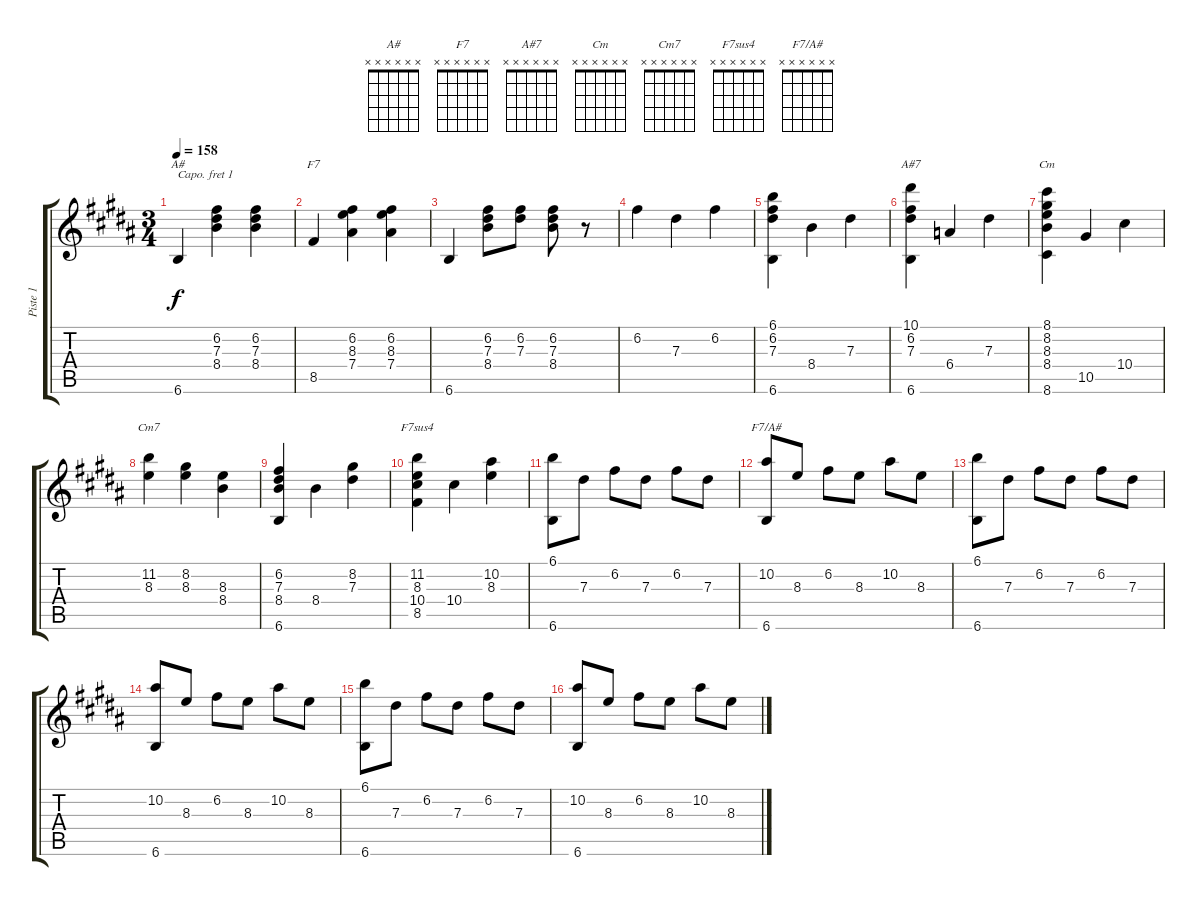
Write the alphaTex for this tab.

\track ("Piste 1" "Piste 1") {instrument acousticguitarsteel}
\staff {score tabs}
\capo 1
\tuning (E4 B3 G3 D3 A2 E2) {hide}
\chord ("A#" x x x x x x)
\chord ("F7" x x x x x x)
\chord ("A#7" x x x x x x)
\chord ("Cm" x x x x x x)
\chord ("Cm7" x x x x x x)
\chord ("F7sus4" x x x x x x)
\chord ("F7/A#" x x x x x x)
\ts (3 4)
\tempo 158
\clef g2
\ks b
6.6.4{ch "A#" dy f} (6.2 7.3 8.4).4 (6.2 7.3 8.4).4 |
8.5.4{ch "F7"} (6.2 8.3 7.4).4 (6.2 8.3 7.4).4 |
6.6.4 (6.2 7.3 8.4).8 (6.2 7.3).8 (6.2 7.3 8.4).8 r.8 |
6.2.4 7.3.4 6.2.4 |
(6.1 6.2 7.3 6.6).4 8.4.4 7.3.4 |
(10.1 6.2 7.3 6.6).4{ch "A#7"} 6.4.4 7.3.4 |
(8.1 8.2 8.3 8.4 8.6).4{ch "Cm"} 10.5.4 10.4.4 |
(11.2 8.3).4{ch "Cm7"} (8.2 8.3).4 (8.3 8.4).4 |
(6.2 7.3 8.4 6.6).4 8.4.4 (8.2 7.3).4 |
(11.2 8.3 10.4 8.5).4{ch "F7sus4"} 10.4.4 (10.2 8.3).4 |
(6.1 6.6).8 7.3.8 6.2.8 7.3.8 6.2.8 7.3.8 |
(10.2 6.6).8{ch "F7/A#"} 8.3.8 6.2.8 8.3.8 10.2.8 8.3.8 |
(6.1 6.6).8 7.3.8 6.2.8 7.3.8 6.2.8 7.3.8 |
(10.2 6.6).8 8.3.8 6.2.8 8.3.8 10.2.8 8.3.8 |
(6.1 6.6).8 7.3.8 6.2.8 7.3.8 6.2.8 7.3.8 |
(10.2 6.6).8 8.3.8 6.2.8 8.3.8 10.2.8 8.3.8
